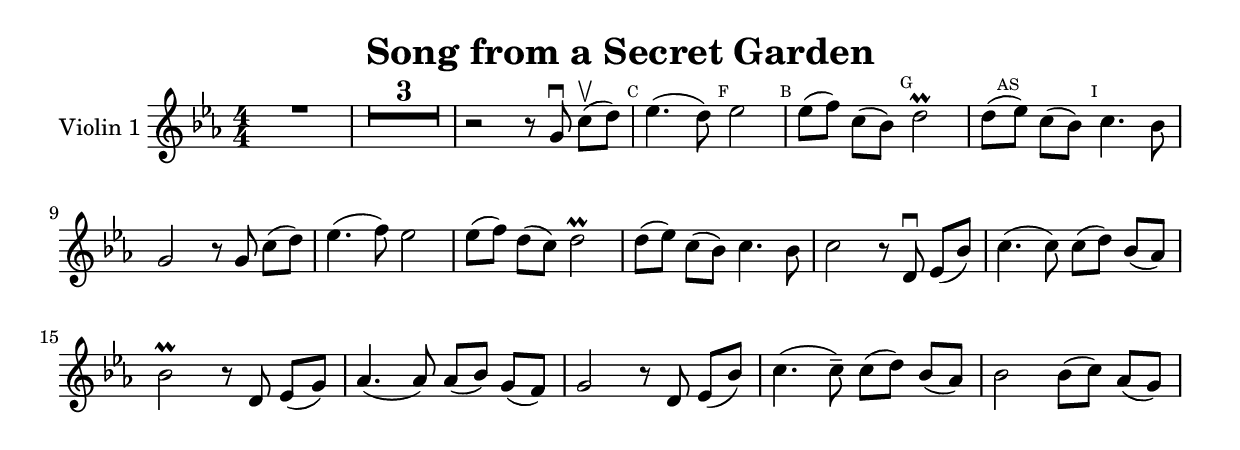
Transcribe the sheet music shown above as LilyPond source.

\version "2.18.2"

\header {
  title = "Song from a Secret Garden"
}

\paper {
    #(set-paper-size "a4")
}

global = {
    \time 4/4
}

\score {
  \new StaffGroup \relative a' \repeat volta 1 {
    \set Staff.instrumentName = #"Violin 1"

    % "b" Symbole auf Notenlinen => Ton wird eine halbe Note tiefer gespielt
    \set Staff.keySignature = #`(((0 . 6) . ,FLAT)
                               ((0 . 9) . ,FLAT)
                               ((0 . 5) . ,FLAT)
                              )
    \compressFullBarRests
    \numericTimeSignature
    \override MultiMeasureRest.expand-limit = #2
    \override MultiMeasureRest.staff-position = #2
    \omit Accidental  % omit natural marks (Auflösungszeichen) - alternativ: b8 -> bes8

     R1 |
     R1*3 |
     r2 r8 g\downbow c[\upbow(d)] |
     % Frage; ist in der handschriftichen Fassung ein "C" über dem Notenkopf? Dann ein "F" und "B" ?
     % sind dafür ausdruckelemente (http://lilypond.org/doc/v2.19/Documentation/notation/expressive-marks-attached-to-notes)
     % oder simple Textartige Zeichen (http://lilypond.org/doc/v2.18/Documentation/notation/writing-text#text-marks) 
     % angemessen?
     \mark \markup { \teeny C } e4.( d8) \mark \markup { \teeny F }  e2 |
     \mark \markup { \teeny B } e8[( f8)] c8[( b8)]  \mark \markup { \teeny G } d2\prall |
      % ende der ersten reihe

      d8[(\mark \markup { \teeny AS }  e8)] c8[( b8)] \mark \markup { \teeny I } c4. b8 |
      g2 r8 g8 c8[( d8)] |
      e4.( f8) e2 |
      e8[( f8)] d8[( c8)] d2\prall 
      % ende der zweiten reihe

      d8[(e8)] c8[( b8)] c4. b8 |
      c2 r8 d,\downbow e[(b')] |
      c4.( c8) c8( d8) b[( a)]
       % ende der dritten reihe
 
      b2\prall r8 d, e[( g)]
      a4.( a8) a8[( b8)] g8[( f8)]
      g2 r8 d8 e[( b')]
       % ende der vierten reihe

      % http://lilypond.org/doc/v2.19/Documentation/notation/expressive-marks-attached-to-notes
      % tenuto => -- => strich über notenkpf / Artikulationszeichen
      c4.(c8--) c[( d)] b[( a)] |
      b2 b8[( c)] a[( g)] | 
    }
}